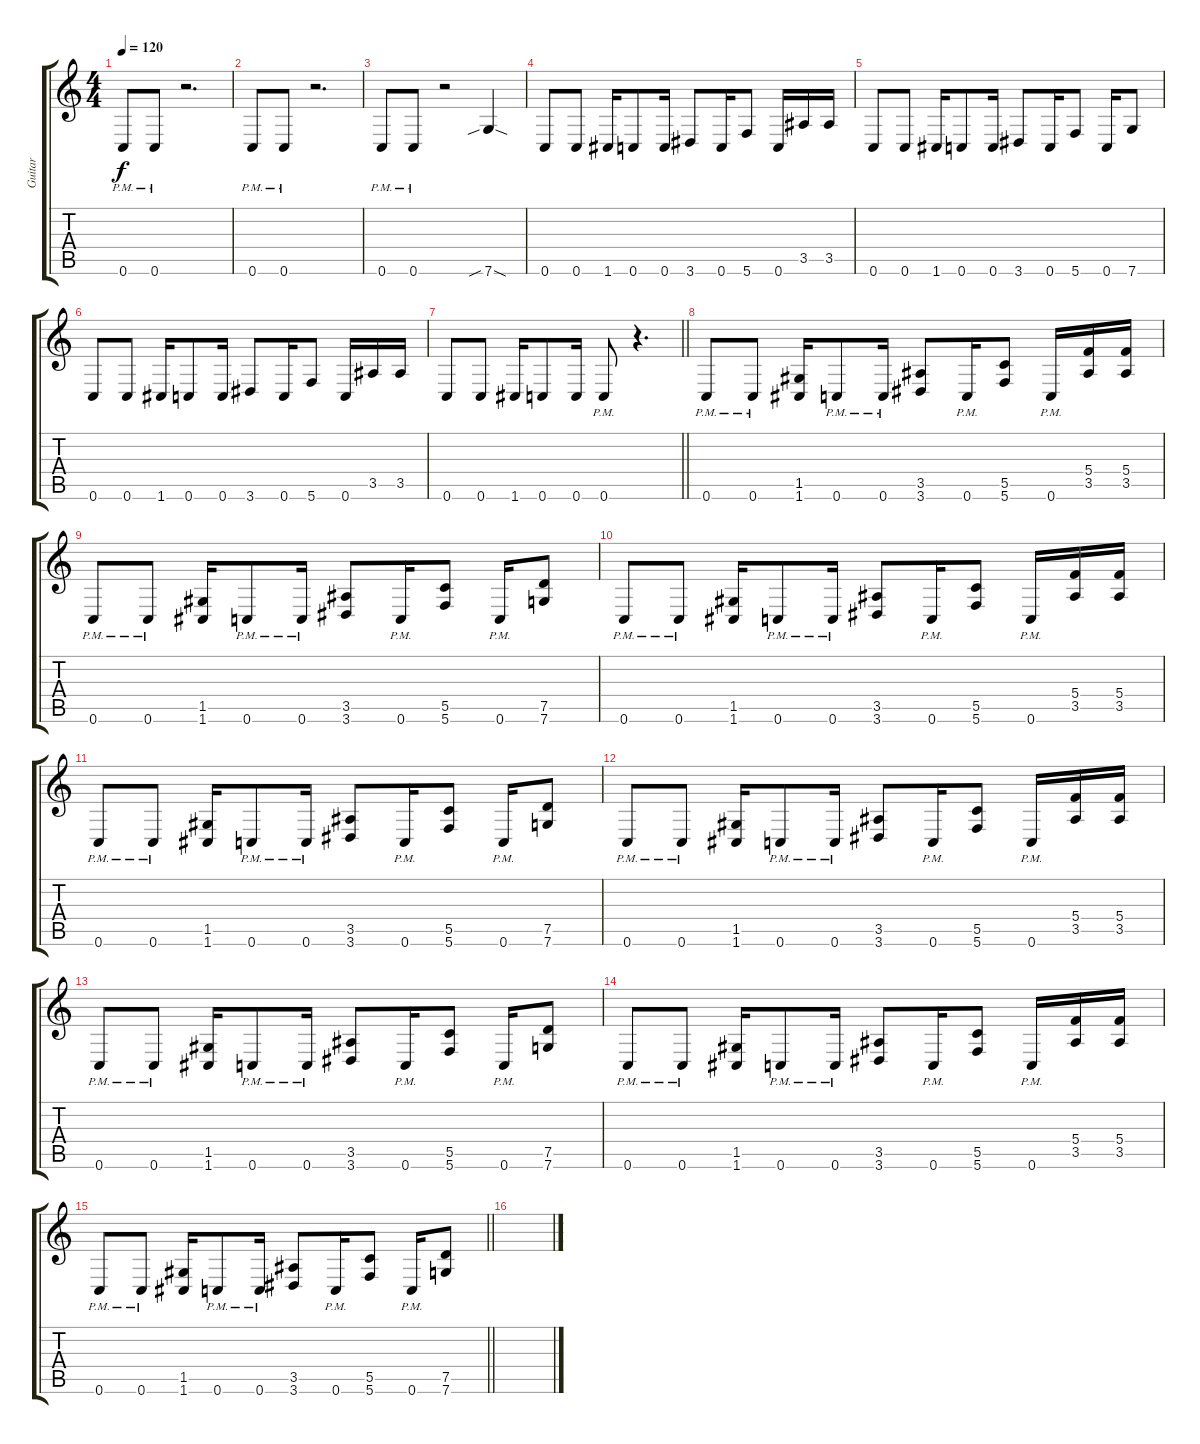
\track ("Guitar" "Guitar") {instrument distortionguitar}
\staff {score tabs}
\tuning (D4 A3 F3 C3 G2 C2) {hide}
\ts (4 4)
\tempo 120
\clef g2
\ks c
0.6{pm}.8{dy f} 0.6{pm}.8 r.2{d} |
0.6{pm}.8 0.6{pm}.8 r.2{d} |
0.6{pm}.8 0.6{pm}.8 r.2 7.6{sib sod}.4 |
0.6.8 0.6.8 1.6.16 0.6.8 0.6.16 3.6.8 0.6.16 5.6.8 0.6.16 3.5.16 3.5.16 |
0.6.8 0.6.8 1.6.16 0.6.8 0.6.16 3.6.8 0.6.16 5.6.8 0.6.16 7.6.8 |
0.6.8 0.6.8 1.6.16 0.6.8 0.6.16 3.6.8 0.6.16 5.6.8 0.6.16 3.5.16 3.5.16 |
\barLineRight lightlight
0.6.8 0.6.8 1.6.16 0.6.8 0.6.16 0.6{pm}.8 r.4{d} |
\section ("" " ")
0.6{pm}.8 0.6{pm}.8 (1.5 1.6).16 0.6{pm}.8 0.6{pm}.16 (3.5 3.6).8 0.6{pm}.16 (5.5 5.6).8 0.6{pm}.16 (5.4 3.5).16 (5.4 3.5).16 |
0.6{pm}.8 0.6{pm}.8 (1.5 1.6).16 0.6{pm}.8 0.6{pm}.16 (3.5 3.6).8 0.6{pm}.16 (5.5 5.6).8 0.6{pm}.16 (7.5 7.6).8 |
0.6{pm}.8 0.6{pm}.8 (1.5 1.6).16 0.6{pm}.8 0.6{pm}.16 (3.5 3.6).8 0.6{pm}.16 (5.5 5.6).8 0.6{pm}.16 (5.4 3.5).16 (5.4 3.5).16 |
0.6{pm}.8 0.6{pm}.8 (1.5 1.6).16 0.6{pm}.8 0.6{pm}.16 (3.5 3.6).8 0.6{pm}.16 (5.5 5.6).8 0.6{pm}.16 (7.5 7.6).8 |
0.6{pm}.8 0.6{pm}.8 (1.5 1.6).16 0.6{pm}.8 0.6{pm}.16 (3.5 3.6).8 0.6{pm}.16 (5.5 5.6).8 0.6{pm}.16 (5.4 3.5).16 (5.4 3.5).16 |
0.6{pm}.8 0.6{pm}.8 (1.5 1.6).16 0.6{pm}.8 0.6{pm}.16 (3.5 3.6).8 0.6{pm}.16 (5.5 5.6).8 0.6{pm}.16 (7.5 7.6).8 |
0.6{pm}.8 0.6{pm}.8 (1.5 1.6).16 0.6{pm}.8 0.6{pm}.16 (3.5 3.6).8 0.6{pm}.16 (5.5 5.6).8 0.6{pm}.16 (5.4 3.5).16 (5.4 3.5).16 |
\barLineRight lightlight
0.6{pm}.8 0.6{pm}.8 (1.5 1.6).16 0.6{pm}.8 0.6{pm}.16 (3.5 3.6).8 0.6{pm}.16 (5.5 5.6).8 0.6{pm}.16 (7.5 7.6).8 |
\section ("" " ")
